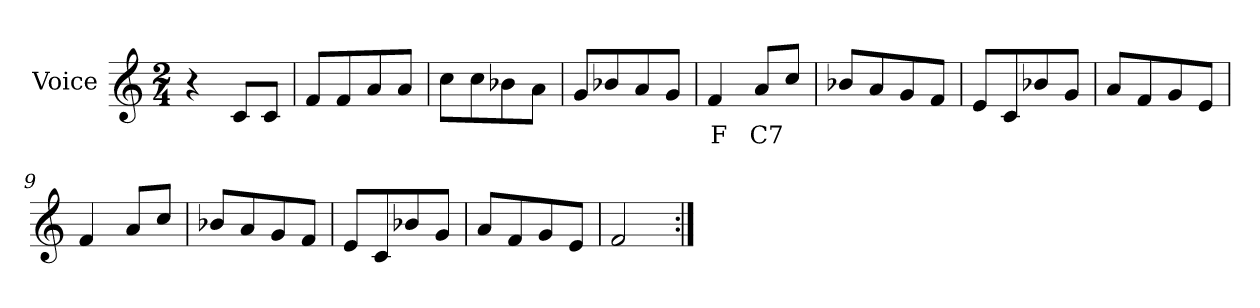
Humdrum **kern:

**kern	**text
*part1	*part1
*staff1	*staff1
*I"Voice	*
*I'V	*
*clefG2	*
*M2/4	*
=1	=1
4r	.
8c/L	.
8c/J	.
=2	=2
8f/L	.
8f/	.
8a/	.
8a/J	.
=3	=3
8cc\L	.
8cc\	.
8b-X\	.
8a\J	.
!!LO:LB:g=z
=4	=4
8g/L	.
8b-X/	.
8a/	.
8g/J	.
=5	=5
!	!LO:LY:b
4f/	F
!	!LO:LY:b
8a/L	C7
8cc/J	.
=6	=6
8b-X/L	.
8a/	.
8g/	.
8f/J	.
!!LO:LB:g=z
=7	=7
8e/L	.
8c/	.
8b-X/	.
8g/J	.
=8	=8
8a/L	.
8f/	.
8g/	.
8e/J	.
=9	=9
4f/	.
8a/L	.
8cc/J	.
!!LO:LB:g=z
=10	=10
8b-X/L	.
8a/	.
8g/	.
8f/J	.
=11	=11
8e/L	.
8c/	.
8b-X/	.
8g/J	.
=12	=12
8a/L	.
8f/	.
8g/	.
8e/J	.
=13	=13
2f/	.
=:|!	=:|!
*-	*-
